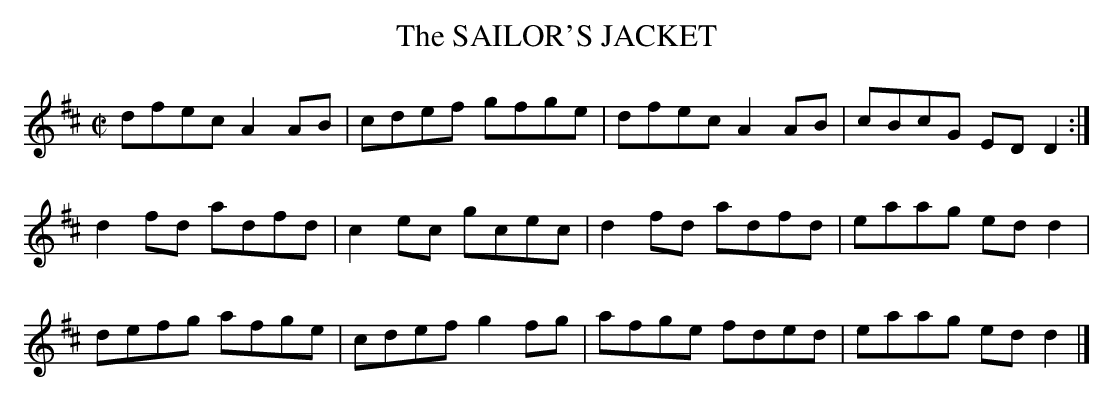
X:1
T:SAILOR'S JACKET, The
but my version is the same as the source's.
M:C|
L:1/8
K:D
dfec A2AB|cdef gfge|dfec A2AB|cBcG EDD2:|
d2fd adfd|c2ec gcec|d2fd adfd|eaag edd2|
defg afge|cdef g2fg|afge fded|eaag edd2|]
